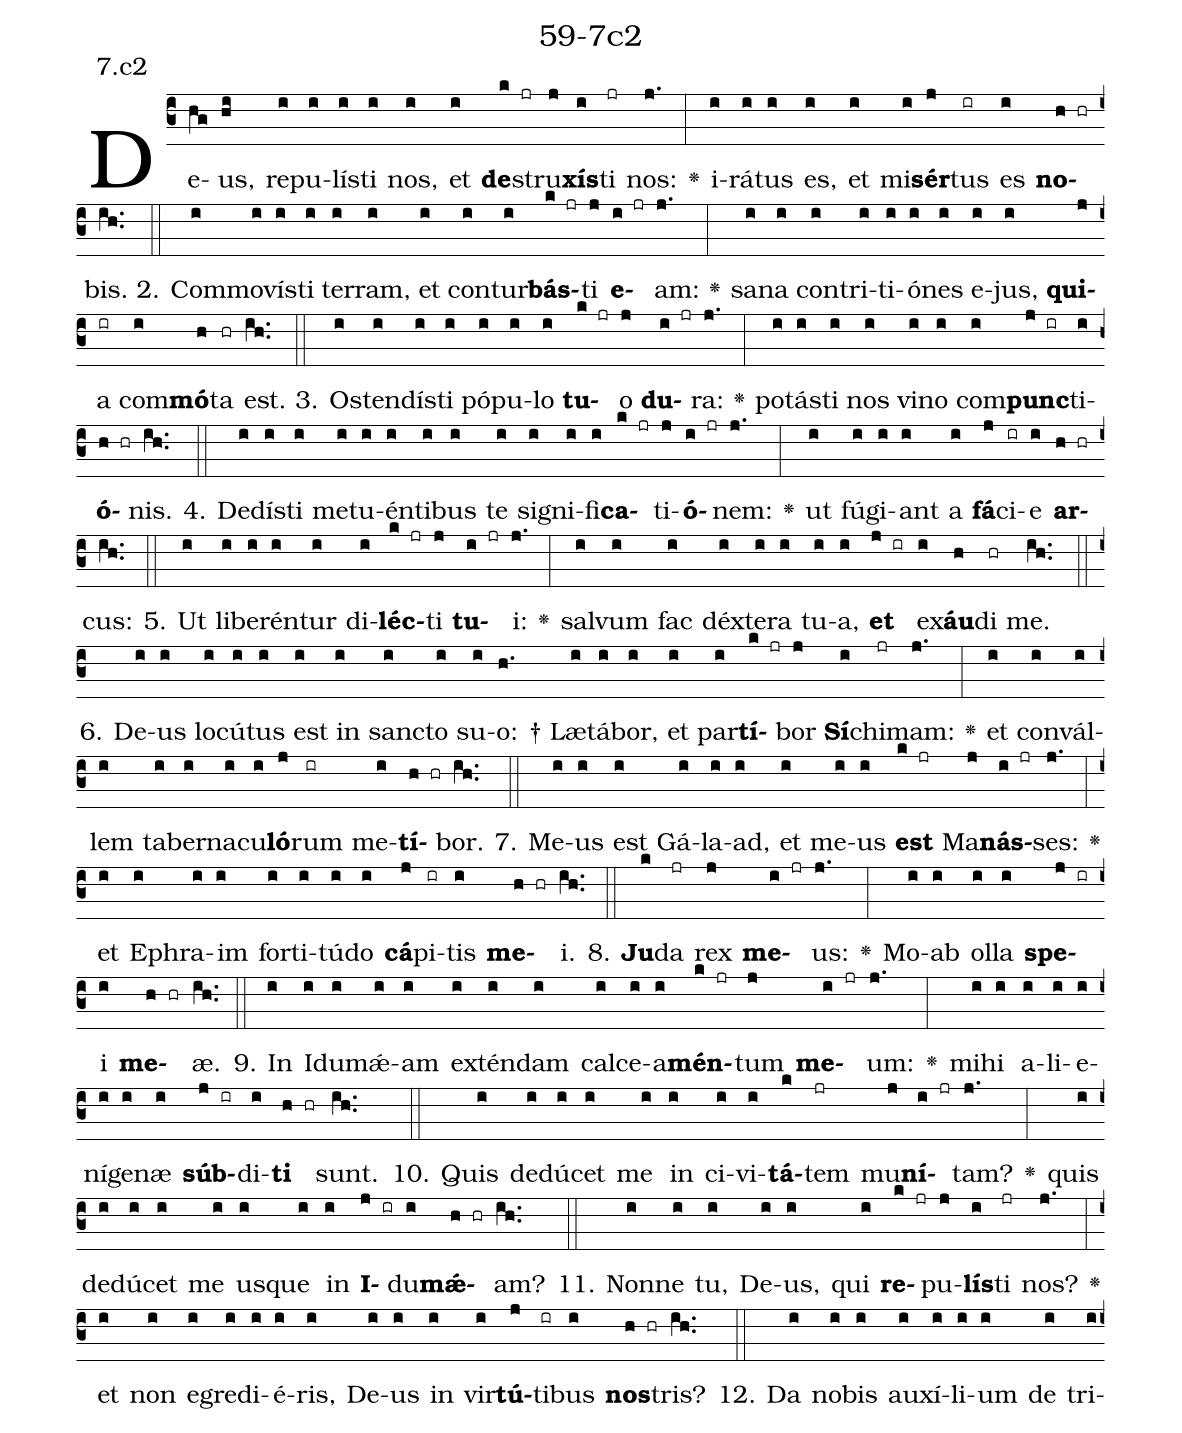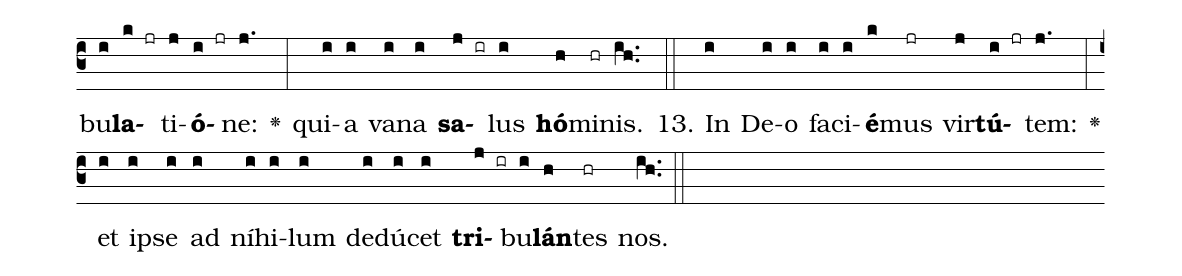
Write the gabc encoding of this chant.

name: 59-7c2;
annotation: 7.c2;
%%
(c3)De(hg)us,(hi) re(i)pu(i)lís(i)ti(i) nos,(i) et(i) <b>de</b>(k jr)stru(j)<b>xís</b>(i)ti(jr) nos:(j.) <v>\greheightstar</v>(:) i(i)rá(i)tus(i) es,(i) et(i) mi(i)<b>sér</b>(j)tus(ir) es(i) <b>no</b>(h hr)bis.(ih..) (::)
2. Com(i)mo(i)vís(i)ti(i) ter(i)ram,(i) et(i) con(i)tur(i)<b>bás</b>(k jr)ti(j) <b>e</b>(i jr)am:(j.) <v>\greheightstar</v>(:) sa(i)na(i) con(i)tri(i)ti(i)ó(i)nes(i) e(i)jus,(i) <b>qui</b>(j)a(ir) com(i)<b>mó</b>(h)ta(hr) est.(ih..) (::)
3. Os(i)ten(i)dís(i)ti(i) pó(i)pu(i)lo(i) <b>tu</b>(k jr)o(j) <b>du</b>(i jr)ra:(j.) <v>\greheightstar</v>(:) po(i)tás(i)ti(i) nos(i) vi(i)no(i) com(i)<b>punc</b>(j ir)ti(i)<b>ó</b>(h hr)nis.(ih..) (::)
4. De(i)dís(i)ti(i) me(i)tu(i)én(i)ti(i)bus(i) te(i) si(i)gni(i)fi(i)<b>ca</b>(k jr)ti(j)<b>ó</b>(i jr)nem:(j.) <v>\greheightstar</v>(:) ut(i) fú(i)gi(i)ant(i) a(i) <b>fá</b>(j)ci(ir)e(i) <b>ar</b>(h hr)cus:(ih..) (::)
5. Ut(i) li(i)be(i)rén(i)tur(i) di(i)<b>léc</b>(k jr)ti(j) <b>tu</b>(i jr)i:(j.) <v>\greheightstar</v>(:) sal(i)vum(i) fac(i) déx(i)te(i)ra(i) tu(i)a,(i) <b>et</b>(j ir) ex(i)<b>áu</b>(h)di(hr) me.(ih..) (::)
6. De(i)us(i) lo(i)cú(i)tus(i) est(i) in(i) sanc(i)to(i) su(i)o: †(h.) Læ(i)tá(i)bor,(i) et(i) par(i)<b>tí</b>(k jr)bor(j) <b>Sí</b>(i)chi(jr)mam:(j.) <v>\greheightstar</v>(:) et(i) con(i)vál(i)lem(i) ta(i)ber(i)na(i)cu(i)<b>ló</b>(j)rum(ir) me(i)<b>tí</b>(h hr)bor.(ih..) (::)
7. Me(i)us(i) est(i) Gá(i)la(i)ad,(i) et(i) me(i)us(i) <b>est</b>(k jr) Ma(j)<b>nás</b>(i jr)ses:(j.) <v>\greheightstar</v>(:) et(i) E(i)phra(i)im(i) for(i)ti(i)tú(i)do(i) <b>cá</b>(j)pi(ir)tis(i) <b>me</b>(h hr)i.(ih..) (::)
8. <b>Ju</b>(k)da(jr) rex(j) <b>me</b>(i jr)us:(j.) <v>\greheightstar</v>(:) Mo(i)ab(i) ol(i)la(i) <b>spe</b>(j ir)i(i) <b>me</b>(h hr)æ.(ih..) (::)
9. In(i) I(i)du(i)mǽ(i)am(i) ex(i)tén(i)dam(i) cal(i)ce(i)a(i)<b>mén</b>(k jr)tum(j) <b>me</b>(i jr)um:(j.) <v>\greheightstar</v>(:) mi(i)hi(i) a(i)li(i)e(i)ní(i)ge(i)næ(i) <b>súb</b>(j ir)di(i)<b>ti</b>(h hr) sunt.(ih..) (::)
10. Quis(i) de(i)dú(i)cet(i) me(i) in(i) ci(i)vi(i)<b>tá</b>(k)tem(jr) mu(j)<b>ní</b>(i jr)tam?(j.) <v>\greheightstar</v>(:) quis(i) de(i)dú(i)cet(i) me(i) us(i)que(i) in(i) <b>I</b>(j ir)du(i)<b>mǽ</b>(h hr)am?(ih..) (::)
11. Non(i)ne(i) tu,(i) De(i)us,(i) qui(i) <b>re</b>(k jr)pu(j)<b>lís</b>(i)ti(jr) nos?(j.) <v>\greheightstar</v>(:) et(i) non(i) e(i)gre(i)di(i)é(i)ris,(i) De(i)us(i) in(i) vir(i)<b>tú</b>(j)ti(ir)bus(i) <b>nos</b>(h hr)tris?(ih..) (::)
12. Da(i) no(i)bis(i) au(i)xí(i)li(i)um(i) de(i) tri(i)bu(i)<b>la</b>(k jr)ti(j)<b>ó</b>(i jr)ne:(j.) <v>\greheightstar</v>(:) qui(i)a(i) va(i)na(i) <b>sa</b>(j ir)lus(i) <b>hó</b>(h)mi(hr)nis.(ih..) (::)
13. In(i) De(i)o(i) fa(i)ci(i)<b>é</b>(k)mus(jr) vir(j)<b>tú</b>(i jr)tem:(j.) <v>\greheightstar</v>(:) et(i) ip(i)se(i) ad(i) ní(i)hi(i)lum(i) de(i)dú(i)cet(i) <b>tri</b>(j ir)bu(i)<b>lán</b>(h)tes(hr) nos.(ih..) (::)
